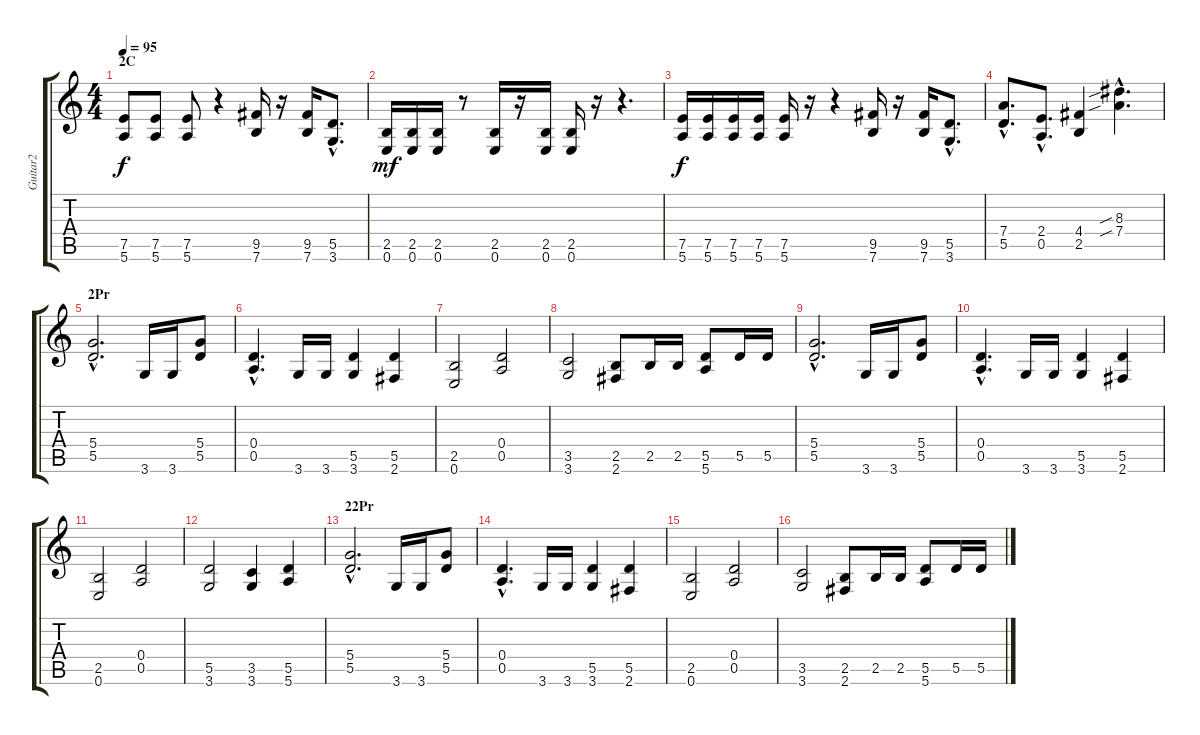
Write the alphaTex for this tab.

\track ("Guitar2" "Guitar2") {instrument overdrivenguitar}
\staff {score tabs}
\tuning (E4 B3 G3 D3 A2 E2) {hide}
\ts (4 4)
\section ("" "2C")
\tempo 95
\clef g2
\ks c
(7.5 5.6).8{dy f} (7.5 5.6).8 (7.5 5.6).8 r.4 (9.5 7.6).16 r.16 (9.5 7.6).16 (5.5{hac} 3.6{hac}).8{d} |
(2.5 0.6).16{dy mf} (2.5 0.6).16 (2.5 0.6).16 r.8 (2.5 0.6).16 r.16 (2.5 0.6).16 (2.5 0.6).16 r.16 r.4{d} |
(7.5 5.6).16{dy f} (7.5 5.6).16 (7.5 5.6).16 (7.5 5.6).16 (7.5 5.6).16 r.16 r.4 (9.5 7.6).16 r.16 (9.5 7.6).16 (5.5{hac} 3.6{hac}).8{d} |
(7.4{hac} 5.5{hac}).8{d} (2.4{hac} 0.5{hac}).8{d} (4.4 2.5).4 (8.3{sib hac} 7.4{sib hac}).4{d} |
\section ("" "2Pr")
(5.4{hac} 5.5{hac}).2{d} 3.6.16 3.6.16 (5.4 5.5).8 |
(0.4{hac} 0.5{hac}).4{d} 3.6.16 3.6.16 (5.5 3.6).4 (5.5 2.6).4 |
(2.5 0.6).2 (0.4 0.5).2 |
(3.5 3.6).2 (2.5 2.6).8 2.5.16 2.5.16 (5.5 5.6).8 5.5.16 5.5.16 |
(5.4{hac} 5.5{hac}).2{d} 3.6.16 3.6.16 (5.4 5.5).8 |
(0.4{hac} 0.5{hac}).4{d} 3.6.16 3.6.16 (5.5 3.6).4 (5.5 2.6).4 |
(2.5 0.6).2 (0.4 0.5).2 |
(5.5 3.6).2 (3.5 3.6).4 (5.5 5.6).4 |
\section ("" "22Pr")
(5.4{hac} 5.5{hac}).2{d} 3.6.16 3.6.16 (5.4 5.5).8 |
(0.4{hac} 0.5{hac}).4{d} 3.6.16 3.6.16 (5.5 3.6).4 (5.5 2.6).4 |
(2.5 0.6).2 (0.4 0.5).2 |
(3.5 3.6).2 (2.5 2.6).8 2.5.16 2.5.16 (5.5 5.6).8 5.5.16 5.5.16
